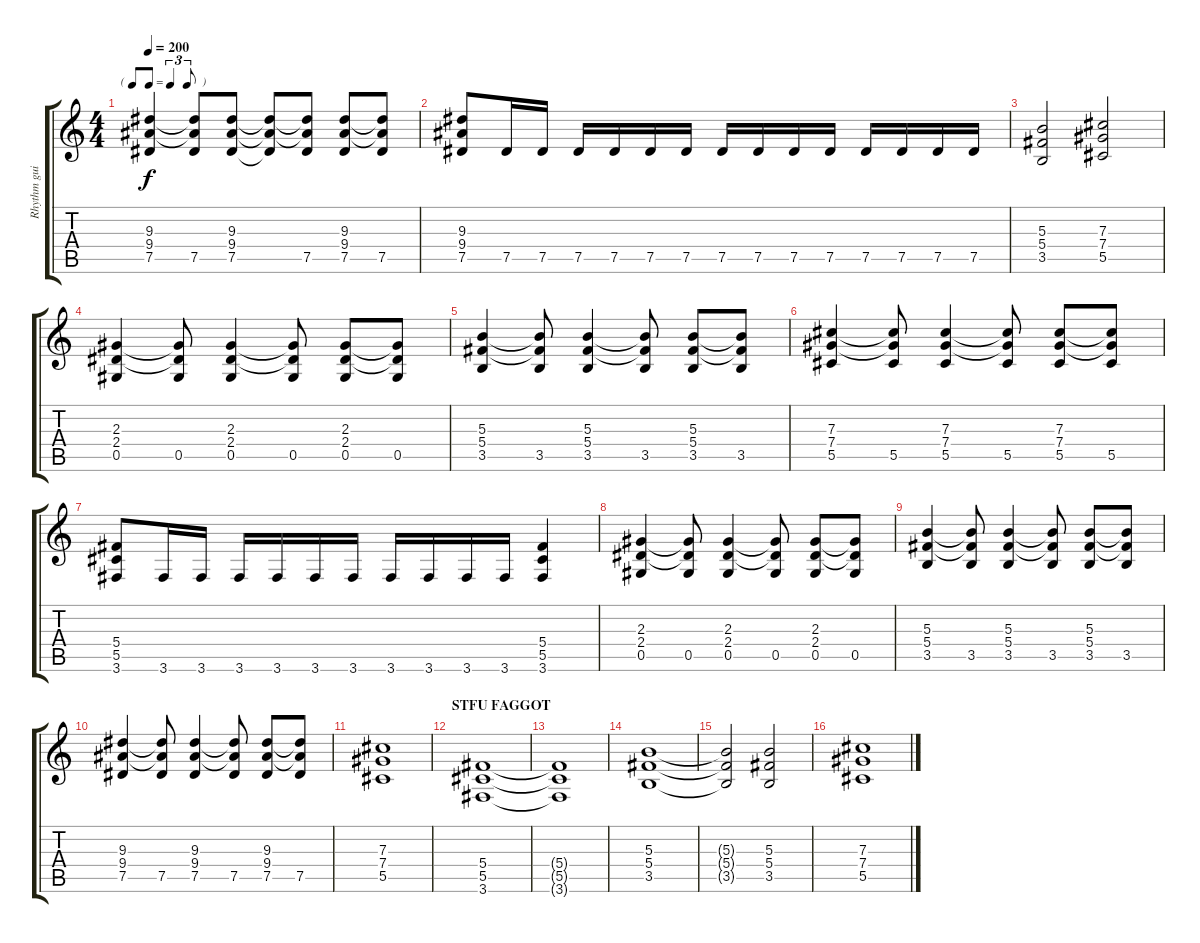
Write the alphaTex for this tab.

\track ("Rhythm guitar 2 (retard 2)" "Rhythm gui") {instrument overdrivenguitar}
\staff {score tabs}
\tuning (Eb4 Bb3 Gb3 Db3 Ab2 Eb2) {hide}
\ts (4 4)
\tf triplet8th
\tempo 200
\clef g2
\ks c
(9.3 9.4 7.5).4{dy f} (9.3{t} 9.4{t} 7.5).8 (9.3 9.4 7.5).8 (9.3{t} 9.4{t} 7.5{t}).8 (9.3{t} 9.4{t} 7.5).8 (9.3 9.4 7.5).8 (9.3{t} 9.4{t} 7.5).8 |
(9.3 9.4 7.5).8 7.5.16 7.5.16 7.5.16 7.5.16 7.5.16 7.5.16 7.5.16 7.5.16 7.5.16 7.5.16 7.5.16 7.5.16 7.5.16 7.5.16 |
(5.3 5.4 3.5).2 (7.3 7.4 5.5).2 |
(2.3 2.4 0.5).4 (2.3{t} 2.4{t} 0.5).8 (2.3 2.4 0.5).4 (2.3{t} 2.4{t} 0.5).8 (2.3 2.4 0.5).8 (2.3{t} 2.4{t} 0.5).8 |
(5.3 5.4 3.5).4 (5.3{t} 5.4{t} 3.5).8 (5.3 5.4 3.5).4 (5.3{t} 5.4{t} 3.5).8 (5.3 5.4 3.5).8 (5.3{t} 5.4{t} 3.5).8 |
(7.3 7.4 5.5).4 (7.3{t} 7.4{t} 5.5).8 (7.3 7.4 5.5).4 (7.3{t} 7.4{t} 5.5).8 (7.3 7.4 5.5).8 (7.3{t} 7.4{t} 5.5).8 |
(5.4 5.5 3.6).8 3.6.16 3.6.16 3.6.16 3.6.16 3.6.16 3.6.16 3.6.16 3.6.16 3.6.16 3.6.16 (5.4 5.5 3.6).4 |
(2.3 2.4 0.5).4 (2.3{t} 2.4{t} 0.5).8 (2.3 2.4 0.5).4 (2.3{t} 2.4{t} 0.5).8 (2.3 2.4 0.5).8 (2.3{t} 2.4{t} 0.5).8 |
(5.3 5.4 3.5).4 (5.3{t} 5.4{t} 3.5).8 (5.3 5.4 3.5).4 (5.3{t} 5.4{t} 3.5).8 (5.3 5.4 3.5).8 (5.3{t} 5.4{t} 3.5).8 |
(9.3 9.4 7.5).4 (9.3{t} 9.4{t} 7.5).8 (9.3 9.4 7.5).4 (9.3{t} 9.4{t} 7.5).8 (9.3 9.4 7.5).8 (9.3{t} 9.4{t} 7.5).8 |
(7.3 7.4 5.5).1 |
\section ("" "STFU FAGGOT")
(5.4 5.5 3.6).1 |
(5.4{t} 5.5{t} 3.6{t}).1 |
(5.3 5.4 3.5).1 |
(5.3{t} 5.4{t} 3.5{t}).2 (5.3 5.4 3.5).2 |
(7.3 7.4 5.5).1
